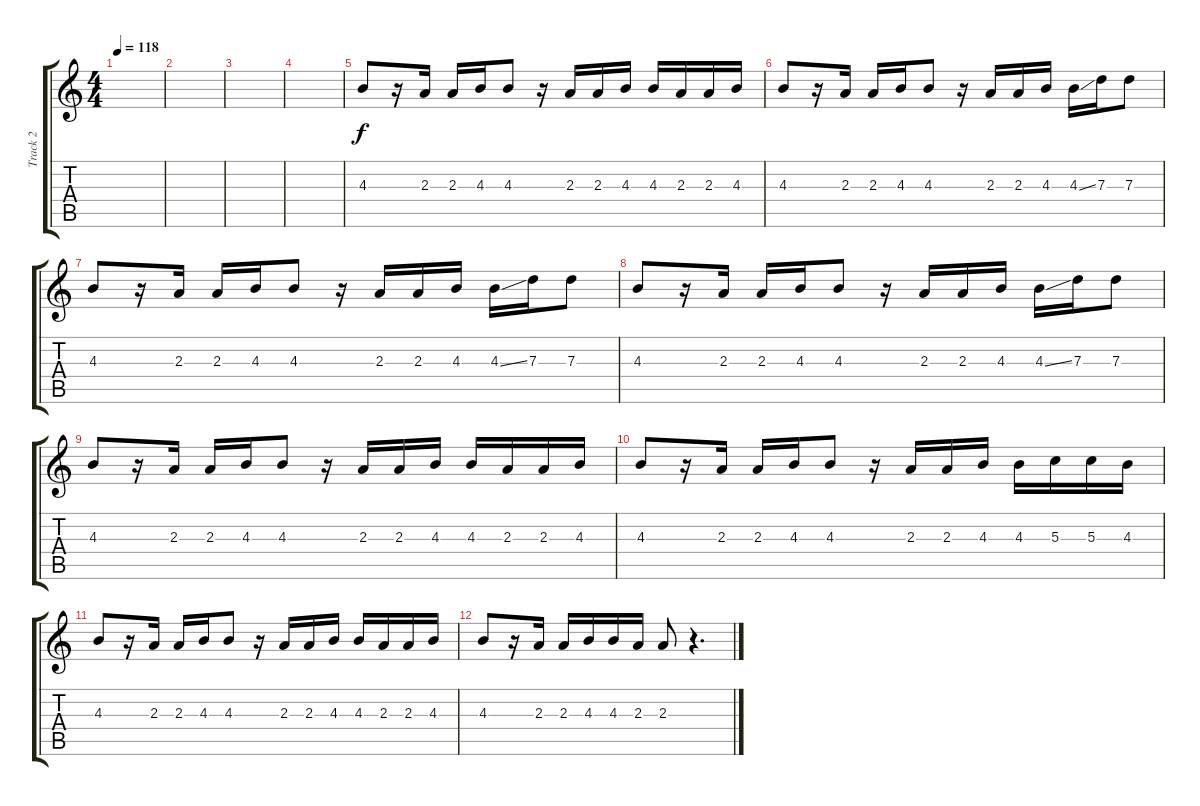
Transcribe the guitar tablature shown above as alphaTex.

\track ("Track 2" "Track 2") {instrument distortionguitar}
\staff {score tabs}
\tuning (E4 B3 G3 D3 A2 E2) {hide}
\ts (4 4)
\tempo 118
\clef g2
\ks c
|
|
|
|
4.3.8 r.16 2.3.16 2.3.16 4.3.16 4.3.8 r.16 2.3.16 2.3.16 4.3.16 4.3.16 2.3.16 2.3.16 4.3.16 |
4.3.8 r.16 2.3.16 2.3.16 4.3.16 4.3.8 r.16 2.3.16 2.3.16 4.3.16 4.3{ss}.16 7.3.16 7.3.8 |
4.3.8 r.16 2.3.16 2.3.16 4.3.16 4.3.8 r.16 2.3.16 2.3.16 4.3.16 4.3{ss}.16 7.3.16 7.3.8 |
4.3.8 r.16 2.3.16 2.3.16 4.3.16 4.3.8 r.16 2.3.16 2.3.16 4.3.16 4.3{ss}.16 7.3.16 7.3.8 |
4.3.8 r.16 2.3.16 2.3.16 4.3.16 4.3.8 r.16 2.3.16 2.3.16 4.3.16 4.3.16 2.3.16 2.3.16 4.3.16 |
4.3.8 r.16 2.3.16 2.3.16 4.3.16 4.3.8 r.16 2.3.16 2.3.16 4.3.16 4.3.16 5.3.16 5.3.16 4.3.16 |
4.3.8 r.16 2.3.16 2.3.16 4.3.16 4.3.8 r.16 2.3.16 2.3.16 4.3.16 4.3.16 2.3.16 2.3.16 4.3.16 |
4.3.8 r.16 2.3.16 2.3.16 4.3.16 4.3.16 2.3.16 2.3.8 r.4{d}
